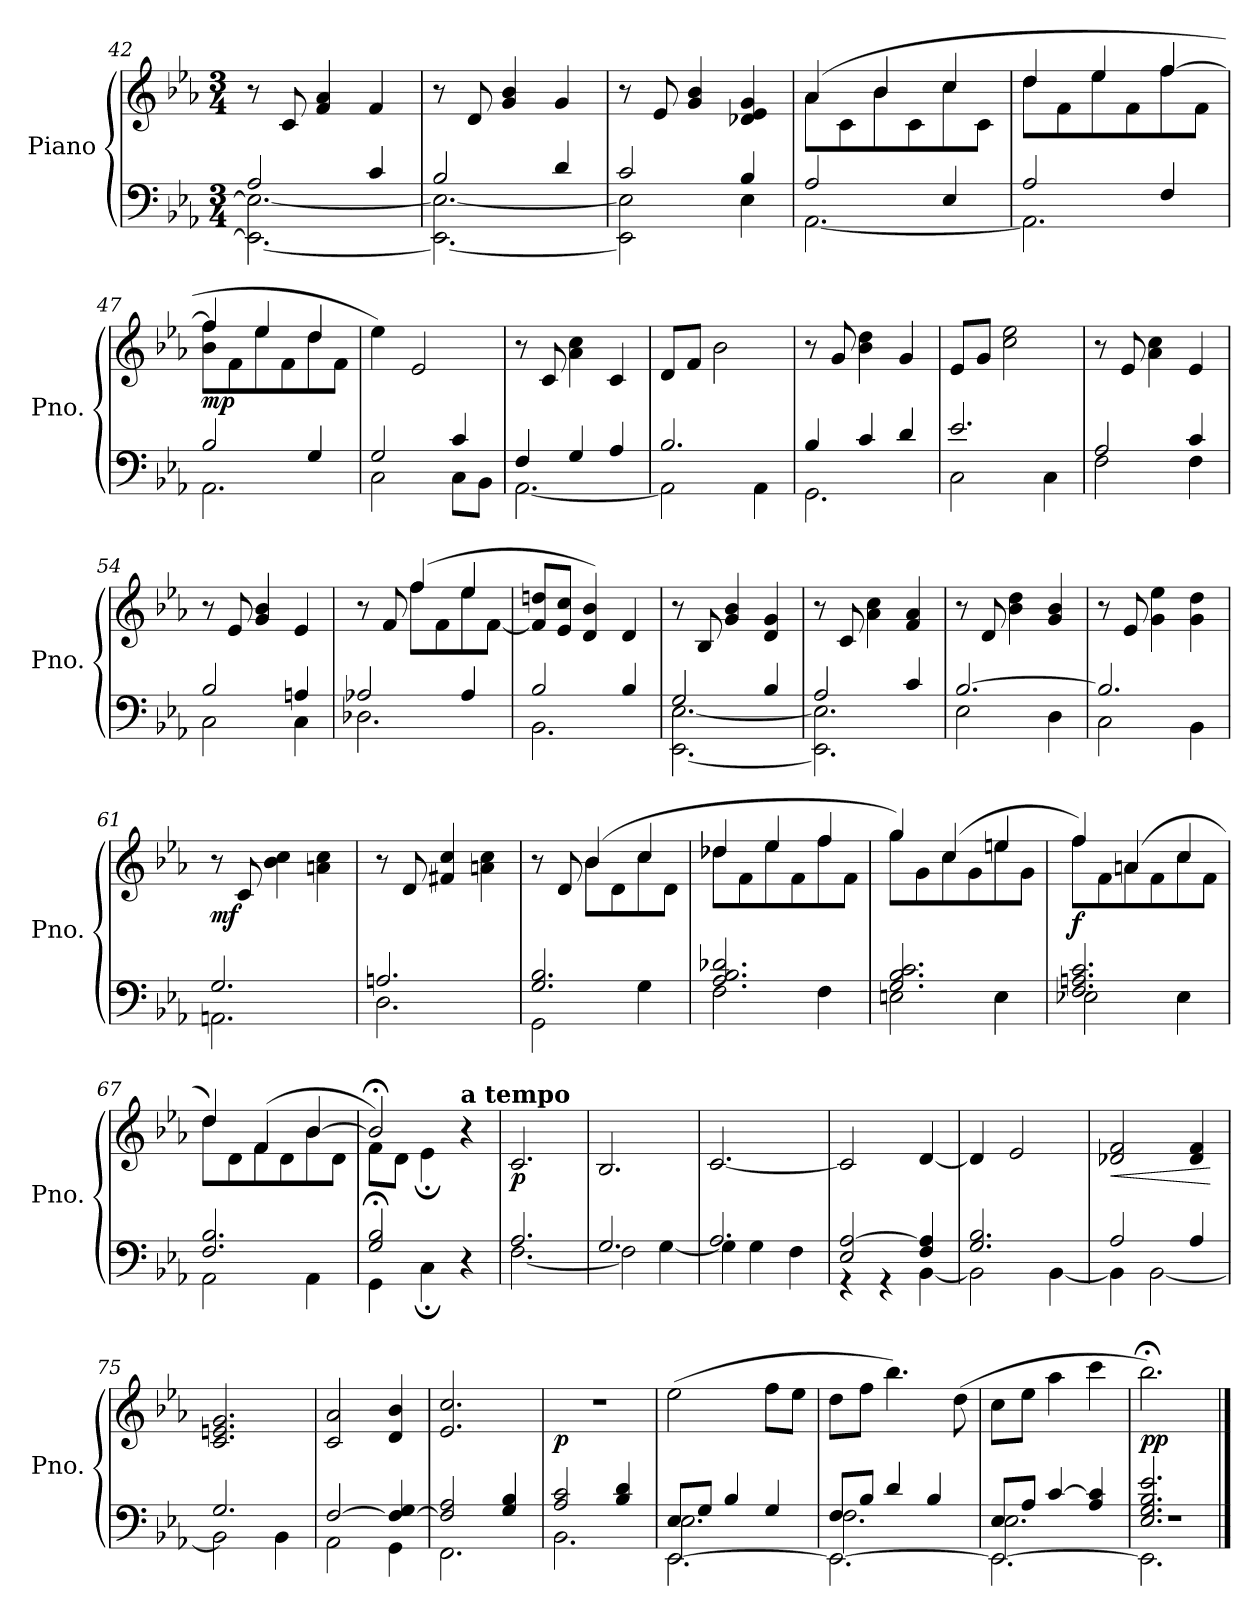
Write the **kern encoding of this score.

**kern	**kern	**dynam
*part1	*part1	*part1
*staff2	*staff1	*staff1/2
*I"Piano	*	*
*I'Pno.	*	*
*clefF4	*clefG2	*
*k[b-e-a-]	*k[b-e-a-]	*
*M3/4	*M3/4	*
=42	=42	=42
*^	*	*
2A-/	2.EE-\_ 2.E-\_	8r	.
.	.	8c/	.
.	.	4f/ 4a-/	.
4c/	.	4f/	.
=43	=43	=43	=43
2B-/	2.EE-\_ 2.E-\_	8r	.
.	.	8d/	.
.	.	4g/ 4b-/	.
4d/	.	4g/	.
=44	=44	=44	=44
2c/	2EE-\] 2E-\]	8r	.
.	.	8e-/	.
.	.	4g/ 4b-/	.
4B-/	4E-\	4d-X/ 4e-/ 4g/	.
!!LO:LB:g=z
=45	=45	=45	=45
*	*	*^	*
2A-/	[2.AA-\	(4a-/	8a-\L	.
.	.	.	8c\	.
.	.	4b-/	8b-\	.
.	.	.	8c\	.
4E-/	.	4cc/	8cc\	.
.	.	.	8c\J	.
=46	=46	=46	=46	=46
2A-/	2.AA-\]	4dd/	8dd\L	.
.	.	.	8f\	.
.	.	4ee-/	8ee-\	.
.	.	.	8f\	.
4F/	.	[4ff/	8ff\	.
.	.	.	8f\J	.
=47	=47	=47	=47	=47
!	!	!	!	!LO:DY:b
2B-/	2.AA-\	4ff/]	8b-\ 8ff\L	mp
.	.	.	8f\	.
.	.	4ee-/	8ee-\	.
.	.	.	8f\	.
4G/	.	4dd/	8dd\	.
.	.	.	8f\J	.
*	*	*v	*v	*
=48	=48	=48	=48
2G/	2C\	4ee-\)	.
.	.	2e-/	.
4c/	8C\L	.	.
.	8BB-\J	.	.
=49	=49	=49	=49
4F/	[2.AA-\	8r	.
.	.	8c/	.
4G/	.	4a-\ 4cc\	.
4A-/	.	4c/	.
!!LO:LB:g=z
=50	=50	=50	=50
2.B-/	2AA-\]	8d/L	.
.	.	8f/J	.
.	.	2b-\	.
.	4AA-\	.	.
=51	=51	=51	=51
4B-/	2.GG\	8r	.
.	.	8g/	.
4c/	.	4b-\ 4dd\	.
4d/	.	4g/	.
=52	=52	=52	=52
2.e-/	2C\	8e-/L	.
.	.	8g/J	.
.	.	2cc\ 2ee-\	.
.	4C\	.	.
=53	=53	=53	=53
2A-/	2F\	8r	.
.	.	8e-/	.
.	.	4a-\ 4cc\	.
4c/	4F\	4e-/	.
=54	=54	=54	=54
2B-/	2C\	8r	.
.	.	8e-/	.
.	.	4g/ 4b-/	.
4An/	4C\	4e-/	.
!!LO:PB:g=z
=55	=55	=55	=55
*	*	*^	*
2A-X/	2.D-X\	8r	4ryy	.
.	.	8f/	.	.
.	.	(4ff/	8ff\L	.
.	.	.	8f\	.
4A-/	.	4ee-/	8ee-\	.
.	.	.	[8f\J	.
*	*	*v	*v	*
=56	=56	=56	=56
2B-/	2.BB-\	8f/] 8ddn/L	.
.	.	8e-/ 8cc/J	.
.	.	4d/ 4b-/)	.
4B-/	.	4d/	.
=57	=57	=57	=57
2G/	[2.EE-\ [2.E-\	8r	.
.	.	8B-/	.
.	.	4g/ 4b-/	.
4B-/	.	4d/ 4g/	.
=58	=58	=58	=58
2A-/	2.EE-\] 2.E-\]	8r	.
.	.	8c/	.
.	.	4a-\ 4cc\	.
4c/	.	4f/ 4a-/	.
!!LO:LB:g=z
=59	=59	=59	=59
[2.B-/	2E-\	8r	.
.	.	8d/	.
.	.	4b-\ 4dd\	.
.	4D\	4g/ 4b-/	.
=60	=60	=60	=60
2.B-/]	2C\	8r	.
.	.	8e-/	.
.	.	4g\ 4ee-\	.
.	4BB-\	4g\ 4dd\	.
=61	=61	=61	=61
!	!	!	!LO:DY:b
2.G/	2.AAn\	8r	mf
.	.	8c/	.
.	.	4b-\ 4cc\	.
.	.	4an\ 4cc\	.
=62	=62	=62	=62
2.An/	2.D\	8r	.
.	.	8d/	.
.	.	4f#X/ 4cc/	.
.	.	4an\ 4cc\	.
!!LO:LB:g=z
=63	=63	=63	=63
*	*	*^	*
2.G/ 2.B-/	2GG\	8r	4ryy	.
.	.	8d/	.	.
.	.	(4b-/	8b-\L	.
.	.	.	8d\	.
.	4G\	4cc/	8cc\	.
.	.	.	8d\J	.
=64	=64	=64	=64	=64
2.A-/ 2.B-/ 2.d-X/	2F\	4dd-X/	8dd-\L	.
.	.	.	8f\	.
.	.	4ee-/	8ee-\	.
.	.	.	8f\	.
.	4F\	4ff/	8ff\	.
.	.	.	8f\J	.
=65	=65	=65	=65	=65
2.G/ 2.B-/ 2.c/	2En\	4gg/)	8gg\L	.
.	.	.	8g\	.
.	.	(4cc/	8cc\	.
.	.	.	8g\	.
.	4E\	4een/	8ee\	.
.	.	.	8g\J	.
=66	=66	=66	=66	=66
!	!	!	!	!LO:DY:b
2.F/ 2.An/ 2.c/	2E-X\	4ff/)	8ff\L	f
.	.	.	8f\	.
.	.	(4an/	8a\	.
.	.	.	8f\	.
.	4E-\	4cc/	8cc\	.
.	.	.	8f\J	.
!!LO:LB:g=z	!!
=67	=67	=67	=67	=67
2.F/ 2.B-/	2AA-\	4dd/)	8dd\L	.
.	.	.	8d\	.
.	.	(4f/	8f\	.
.	.	.	8d\	.
.	4AA-\	[4b-/	8b-\	.
.	.	.	8d\J	.
=68	=68	=68	=68	=68
2G/;< 2B-/;<	4GG\	2b-;</])	8f\L	.
.	.	.	8d\J	.
.	4C;\	.	4e-;\	.
!	!	!LO:TX:a:B:t=a tempo	!	!
4r	4ryy	4r	4ryy	.
=69	=69	=69	=69	=69
!	!	!	!	!LO:DY:b
*	*	*v	*v	*
2.A-/	[2.F\	2.c/	p
=70	=70	=70	=70
2.G/	2F\]	2.B-/	.
.	[4G\	.	.
=71	=71	=71	=71
2.A-/	4G\]	[2.c/	.
.	4G\	.	.
.	4F\	.	.
!!LO:LB:g=z
=72	=72	=72	=72
2E-/ [2A-/	4r	2c/]	.
.	4r	.	.
4F/ 4A-/]	[4BB-\	[4d/	.
=73	=73	=73	=73
2.G/ 2.B-/	2BB-\]	4d/]	.
.	.	2e-/	.
.	[4BB-\	.	.
=74	=74	=74	=74
!	!	!	!LO:HP:b
2A-/	4BB-\]	2d-X/ 2f/	<
.	[2BB-\	.	.
4A-/	.	4d-/ 4f/	.
*v	*v	*	*
.	.	[
=75	=75	=75
*^	*	*
2.G/	2BB-\]	2.c/ 2.en/ 2.g/	.
.	4BB-\	.	.
=76	=76	=76	=76
[2F/	2AA-\	2c/ 2a-/	.
4F/_ 4G/	4GG\	4d/ 4b-/	.
!!LO:LB:g=z
=77	=77	=77	=77
2F/] 2A-/	2.FF\	2.e-/ 2.cc/	.
4G/ 4B-/	.	.	.
=78	=78	=78	=78
!	!	!	!LO:DY:b
2A-/ 2c/	2.BB-\	2.r	p
4B-/ 4d/	.	.	.
*v	*v	*	*
=79	=79	=79
*	*MM78	*
*^	*	*
*	*^	*	*
8E-/L	2.E-\	[2.EE-\	(2ee-\	.
8G/J	.	.	.	.
4B-/	.	.	.	.
4G/	.	.	8ff\L	.
.	.	.	8ee-\J	.
=80	=80	=80	=80	=80
8F/L	2.F\	2.EE-\_	8dd\L	.
8B-/J	.	.	8ff\J	.
4d/	.	.	4.bb-\)	.
4B-/	.	.	.	.
.	.	.	(8dd\	.
=81	=81	=81	=81	=81
8E-/L	2.E-\	2.EE-\_	8cc\L	.
8A-/J	.	.	8ee-\J	.
[4c/	.	.	4aa-\	.
4A-/ 4c/]	.	.	4ccc\	.
=82	=82	=82	=82	=82
!	!	!	!	!LO:DY:b
2.E-/ 2.G/ 2.B-/ 2.e-/	2.r	2.EE-\]	2.bb-;<\)	pp
*v	*v	*v	*	*
==	==	==
*-	*-	*-
